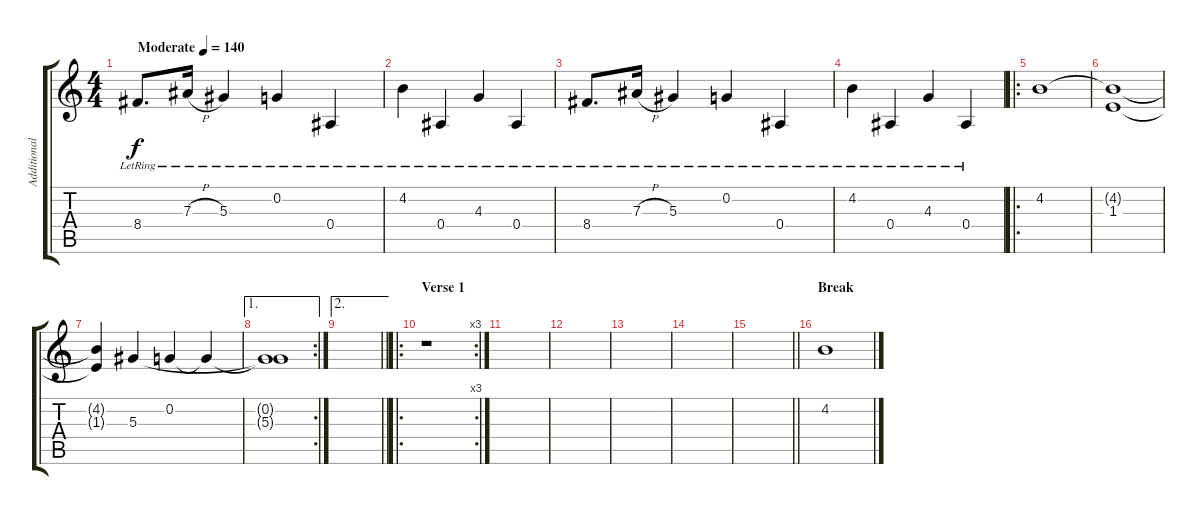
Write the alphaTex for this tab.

\track ("Additional guitar 1/brass" "Additional") {instrument overdrivenguitar}
\staff {score tabs}
\tuning (C4 G3 Eb3 Bb2 F2 C2) {hide}
\ts (4 4)
\tempo (140 "Moderate")
\clef g2
\ks c
8.4{lr}.8{d dy f instrument overdrivenguitar} 7.3{h lr}.16 5.3{lr}.4 0.2{lr}.4 0.4{lr}.4 |
4.2{lr}.4 0.4{lr}.4 4.3{lr}.4 0.4{lr}.4 |
8.4{lr}.8{d} 7.3{h lr}.16 5.3{lr}.4 0.2{lr}.4 0.4{lr}.4 |
4.2{lr}.4 0.4{lr}.4 4.3{lr}.4 0.4{lr}.4 |
\ro
4.2.1 |
(4.2{t} 1.3).1 |
(4.2{t} 1.3{t}).4 5.3.4 0.2.4 0.2{t}.4 |
\ae 1
\rc 2
(0.2{t} 5.3{t}).1 |
\ae 2
\barLineRight lightlight
|
\ro
\rc 3
\section ("" "Verse 1")
r.1 |
|
|
|
|
\barLineRight lightlight
|
\section ("" "Break")
4.2.1
